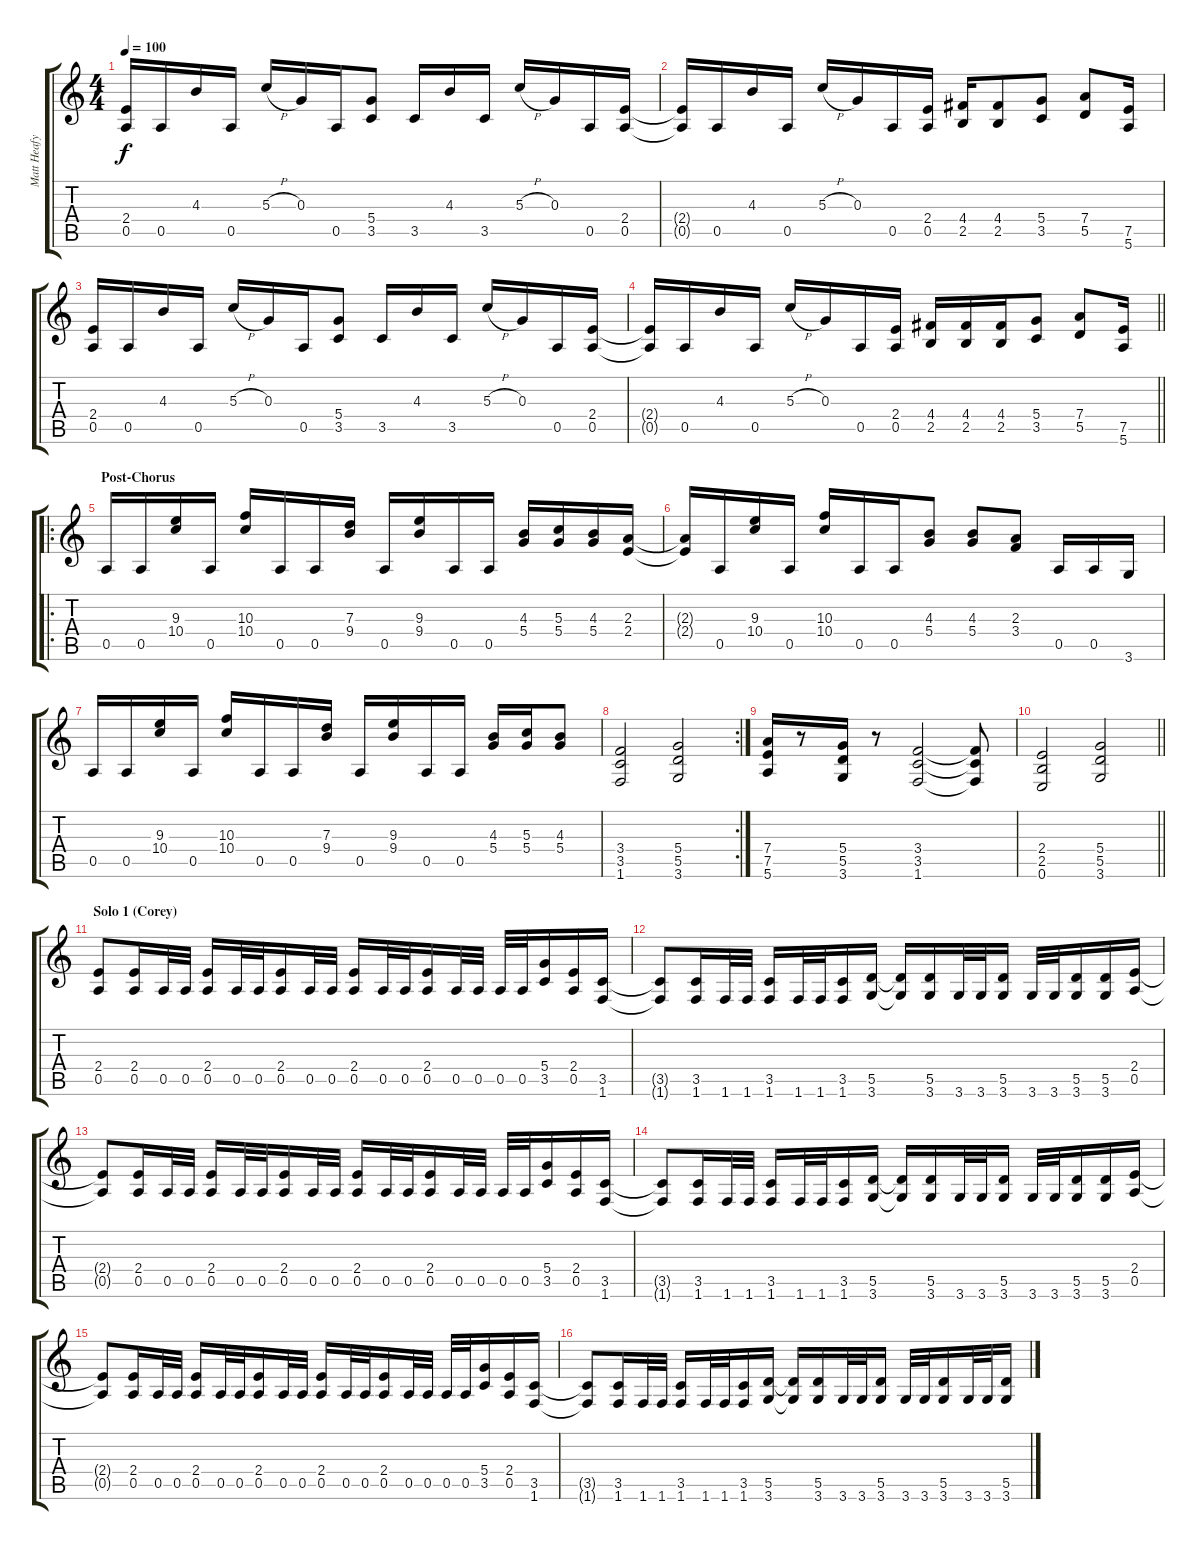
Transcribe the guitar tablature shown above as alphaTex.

\track ("Matt Heafy" "Matt Heafy") {instrument distortionguitar}
\staff {score tabs}
\tuning (E4 B3 G3 D3 A2 E2) {hide}
\ts (4 4)
\tempo 100
\clef g2
\ks c
(2.4{t} 0.5{t}).16{dy f} 0.5.16 4.3.16 0.5.16 5.3{h}.16 0.3.16 0.5.16 (5.4 3.5).8 3.5.16 4.3.16 3.5.16 5.3{h}.16 0.3.16 0.5.16 (2.4 0.5).16 |
(2.4{t} 0.5{t}).16 0.5.16 4.3.16 0.5.16 5.3{h}.16 0.3.16 0.5.16 (2.4 0.5).16 (4.4 2.5).16 (4.4 2.5).8 (5.4 3.5).8 (7.4 5.5).8 (7.5 5.6).16 |
(2.4 0.5).16 0.5.16 4.3.16 0.5.16 5.3{h}.16 0.3.16 0.5.16 (5.4 3.5).8 3.5.16 4.3.16 3.5.16 5.3{h}.16 0.3.16 0.5.16 (2.4 0.5).16 |
\barLineRight lightlight
(2.4{t} 0.5{t}).16 0.5.16 4.3.16 0.5.16 5.3{h}.16 0.3.16 0.5.16 (2.4 0.5).16 (4.4 2.5).16 (4.4 2.5).16 (4.4 2.5).16 (5.4 3.5).8 (7.4 5.5).8 (7.5 5.6).16 |
\ro
\section ("" "Post-Chorus")
0.5.16 0.5.16 (9.3 10.4).16 0.5.16 (10.3 10.4).16 0.5.16 0.5.16 (7.3 9.4).16 0.5.16 (9.3 9.4).16 0.5.16 0.5.16 (4.3 5.4).16 (5.3 5.4).16 (4.3 5.4).16 (2.3 2.4).16 |
(2.3{t} 2.4{t}).16 0.5.16 (9.3 10.4).16 0.5.16 (10.3 10.4).16 0.5.16 0.5.16 (4.3 5.4).8 (4.3 5.4).8 (2.3 3.4).8 0.5.16 0.5.16 3.6.16 |
0.5.16 0.5.16 (9.3 10.4).16 0.5.16 (10.3 10.4).16 0.5.16 0.5.16 (7.3 9.4).16 0.5.16 (9.3 9.4).16 0.5.16 0.5.16 (4.3 5.4).16 (5.3 5.4).16 (4.3 5.4).8 |
\rc 2
(3.4 3.5 1.6).2 (5.4 5.5 3.6).2 |
(7.4 7.5 5.6).16 r.8 (5.4 5.5 3.6).16 r.8 (3.4 3.5 1.6).2 (3.4{t} 3.5{t} 1.6{t}).8 |
\barLineRight lightlight
(2.4 2.5 0.6).2 (5.4 5.5 3.6).2 |
\section ("" "Solo 1 (Corey)")
(2.4 0.5).8 (2.4 0.5).16 0.5.32 0.5.32 (2.4 0.5).16 0.5.32 0.5.32 (2.4 0.5).16 0.5.32 0.5.32 (2.4 0.5).16 0.5.32 0.5.32 (2.4 0.5).16 0.5.32 0.5.32 0.5.32 0.5.32 (5.4 3.5).16 (2.4 0.5).16 (3.5 1.6).16 |
(3.5{t} 1.6{t}).8 (3.5 1.6).16 1.6.32 1.6.32 (3.5 1.6).16 1.6.32 1.6.32 (3.5 1.6).16 (5.5 3.6).16 (5.5{t} 3.6{t}).16 (5.5 3.6).16 3.6.32 3.6.32 (5.5 3.6).16 3.6.32 3.6.32 (5.5 3.6).16 (5.5 3.6).16 (2.4 0.5).16 |
(2.4{t} 0.5{t}).8 (2.4 0.5).16 0.5.32 0.5.32 (2.4 0.5).16 0.5.32 0.5.32 (2.4 0.5).16 0.5.32 0.5.32 (2.4 0.5).16 0.5.32 0.5.32 (2.4 0.5).16 0.5.32 0.5.32 0.5.32 0.5.32 (5.4 3.5).16 (2.4 0.5).16 (3.5 1.6).16 |
(3.5{t} 1.6{t}).8 (3.5 1.6).16 1.6.32 1.6.32 (3.5 1.6).16 1.6.32 1.6.32 (3.5 1.6).16 (5.5 3.6).16 (5.5{t} 3.6{t}).16 (5.5 3.6).16 3.6.32 3.6.32 (5.5 3.6).16 3.6.32 3.6.32 (5.5 3.6).16 (5.5 3.6).16 (2.4 0.5).16 |
(2.4{t} 0.5{t}).8 (2.4 0.5).16 0.5.32 0.5.32 (2.4 0.5).16 0.5.32 0.5.32 (2.4 0.5).16 0.5.32 0.5.32 (2.4 0.5).16 0.5.32 0.5.32 (2.4 0.5).16 0.5.32 0.5.32 0.5.32 0.5.32 (5.4 3.5).16 (2.4 0.5).16 (3.5 1.6).16 |
(3.5{t} 1.6{t}).8 (3.5 1.6).16 1.6.32 1.6.32 (3.5 1.6).16 1.6.32 1.6.32 (3.5 1.6).16 (5.5 3.6).16 (5.5{t} 3.6{t}).16 (5.5 3.6).16 3.6.32 3.6.32 (5.5 3.6).16 3.6.32 3.6.32 (5.5 3.6).16 3.6.32 3.6.32 (5.5 3.6).16
